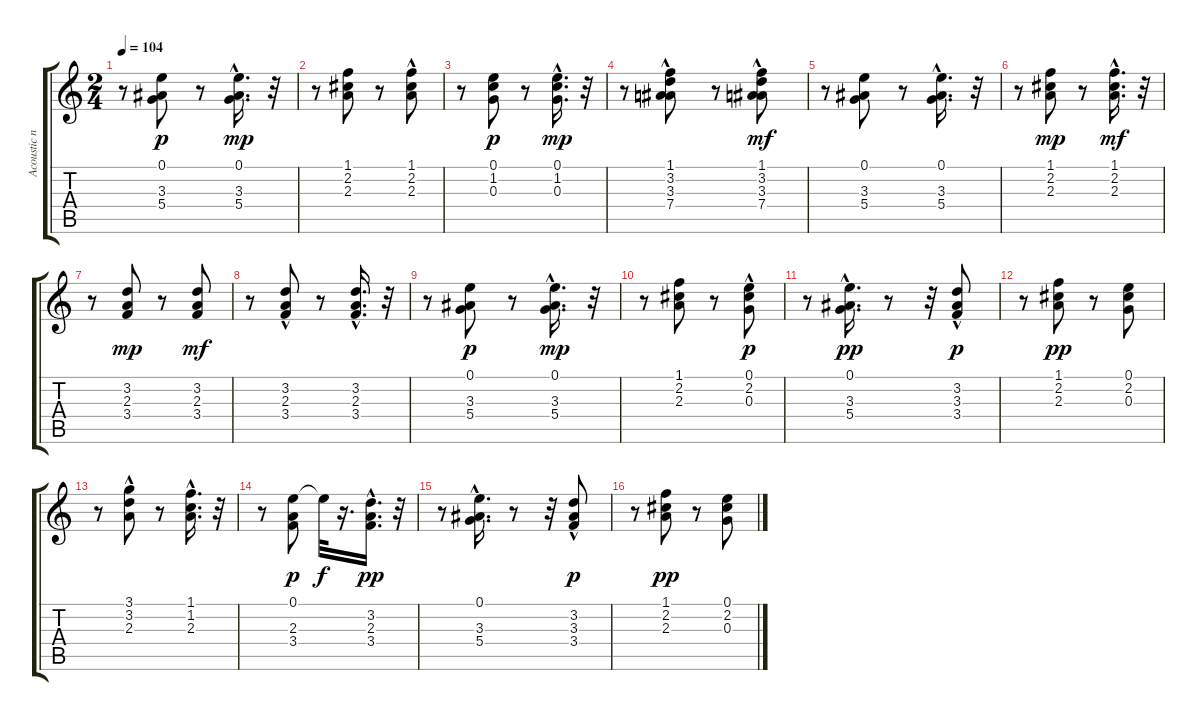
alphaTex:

\track ("Acoustic nylon" "Acoustic n") {instrument acousticguitarnylon}
\staff {score tabs}
\tuning (E4 B3 G3 D3 A2 E2) {hide}
\ts (2 4)
\tempo 104
\clef g2
\ks c
r.8{dy mf} (0.1 3.3 5.4).8{dy p} r.8 (0.1{hac} 3.3{hac} 5.4{hac}).16{d dy mp} r.32 |
r.8 (1.1 2.2 2.3).8 r.8 (1.1 2.2{hac} 2.3).8 |
r.8 (0.1 1.2 0.3).8{dy p} r.8 (0.1 1.2{hac} 0.3{hac}).16{d dy mp} r.32 |
r.8 (1.1 3.2 3.3{hac} 7.4{hac}).8 r.8 (1.1{hac} 3.2 3.3 7.4{hac}).8{dy mf} |
r.8 (0.1 3.3 5.4).8 r.8 (0.1{hac} 3.3{hac} 5.4{hac}).16{d} r.32 |
r.8 (1.1 2.2 2.3).8{dy mp} r.8 (1.1{hac} 2.2{hac} 2.3{hac}).16{d dy mf} r.32 |
r.8 (3.2 2.3 3.4).8{dy mp} r.8 (3.2 2.3 3.4).8{dy mf} |
r.8 (3.2 2.3{hac} 3.4{hac}).8 r.8 (3.2{hac} 2.3{hac} 3.4{hac}).16{d} r.32 |
r.8 (0.1 3.3 5.4).8{dy p} r.8 (0.1{hac} 3.3{hac} 5.4{hac}).16{d dy mp} r.32 |
r.8 (1.1 2.2 2.3).8 r.8 (0.1 2.2{hac} 0.3{hac}).8{dy p} |
r.8 (0.1{hac} 3.3{hac} 5.4{hac}).16{d dy pp} r.8 r.32 (3.2 3.3{hac} 3.4{hac}).8{dy p} |
r.8 (1.1 2.2 2.3).8{dy pp} r.8 (0.1 2.2 0.3).8 |
r.8 (3.1 3.2{hac} 2.3).8 r.8 (1.1{hac} 1.2{hac} 2.3{hac}).16{d} r.32 |
r.8 (0.1 2.3 3.4).8{dy p} 0.1{t}.32{dy f} r.16{d} (3.2{hac} 2.3{hac} 3.4{hac}).16{d dy pp} r.32 |
r.8 (0.1{hac} 3.3{hac} 5.4{hac}).16{d} r.8 r.32 (3.2 3.3{hac} 3.4{hac}).8{dy p} |
r.8 (1.1 2.2 2.3).8{dy pp} r.8 (0.1 2.2 0.3).8
